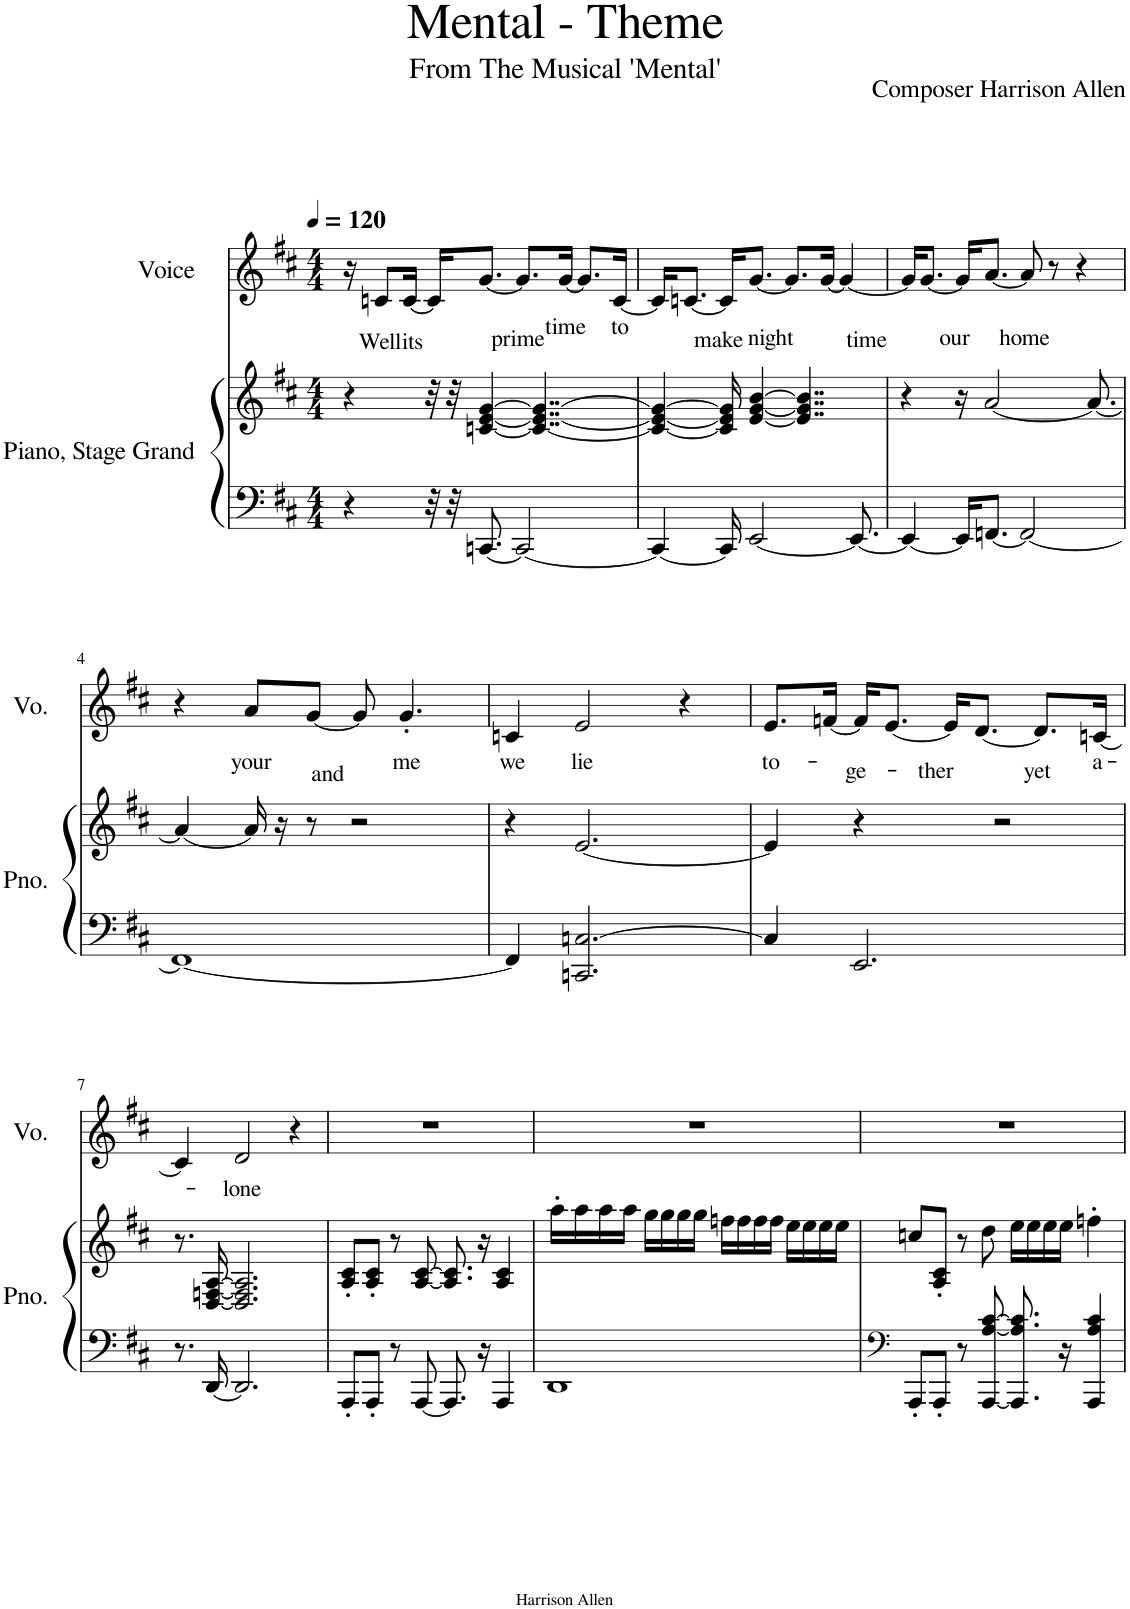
**kern	**kern	**kern	**text
*part2	*part2	*part1	*part1
*staff3	*staff2	*staff1	*staff1
*I"Piano, Stage Grand	*	*I"Voice	*
*I'Pno.	*	*I'Vo.	*
*clefF4	*clefG2	*clefG2	*
*k[f#c#]	*k[f#c#]	*k[f#c#]	*
*M4/4	*M4/4	*M4/4	*
*MM120	*MM120	*MM120	*
=1	=1	=1	=1
4r	4r	16r	.
!	!	!	!LO:LY:b
.	.	8cn/L	Well
!	!	!	!LO:LY:b
.	.	[16c/Jk	its
32r	32r	16c/KL]	.
32r	32r	.	.
!	!	!	!LO:LY:b
[8.CCn/	[4cn/ [4e/ [4g/	[8.g/J	prime
2CC/_	.	8.g/L]	.
.	4..c/_ 4..e/_ 4..g/_	.	.
!	!	!	!LO:LY:b
.	.	[16g/Jk	time
.	.	8.g/L]	.
!	!	!	!LO:LY:b
.	.	[16c/Jk	to
=2	=2	=2	=2
4CC/_	4c/_ 4e/_ 4g/_	16c/KL]	.
!	!	!	!LO:LY:b
.	.	[8.cn/J	make
16CC/]	16c/] 16e/] 16g/]	16c/KL]	.
!	!	!	!LO:LY:b
[2EE/	[4e/ [4g/ [4b/	[8.g/J	night
.	.	8.g/L]	.
.	4..e/] 4..g/] 4..b/]	.	.
!	!	!	!LO:LY:b
.	.	[16g/Jk	time
.	.	4g/_	.
8.EE/_	.	.	.
=3	=3	=3	=3
4EE/_	4r	16g/KL]	.
!	!	!	!LO:LY:b
.	.	[8.g/J	our
16EE/KL]	16r	16g/KL]	.
!	!	!	!LO:LY:b
[8.FFn/J	[2a/	[8.a/J	home
2FF/_	.	8a/]	.
.	.	8r	.
.	.	4r	.
.	8.a/_	.	.
!!LO:LB:g=z
=4	=4	=4	=4
1FF_	4a/_	4r	.
!	!	!	!LO:LY:b
.	16a/]	8a/L	your
.	16r	.	.
!	!	!	!LO:LY:b
.	8r	[8g/J	and
.	2r	8g/]	.
!	!	!	!LO:LY:b
.	.	4.g'/	me
=5	=5	=5	=5
!	!	!	!LO:LY:b
4FF/]	4r	4cn/	we
!	!	!	!LO:LY:b
2.CCn/ [2.Cn/	[2.e/	2e/	lie
.	.	4r	.
=6	=6	=6	=6
!	!	!	!LO:LY:b
4C/]	4e/]	8.e/L	to-
!	!	!	!LO:LY:b
.	.	[16fn/Jk	-ge-
2.EE/	4r	16f/KL]	.
!	!	!	!LO:LY:b
.	.	[8.e/J	ther
.	2r	16e/KL]	.
!	!	!	!LO:LY:b
.	.	[8.d/J	yet
.	.	8.d/L]	.
!	!	!	!LO:LY:b
.	.	[16cn/Jk	a-
!!LO:LB:g=z
=7	=7	=7	=7
8.r	8.r	4c/]	.
[16DD/	[16D/ [16Fn/ [16A/	.	.
!	!	!	!LO:LY:b
2.DD/]	2.D/] 2.F/] 2.A/]	2d/	-lone
.	.	4r	.
=8	=8	=8	=8
8AAA'/L	8A/' 8c#/'L	1r	.
8AAA'/J	8A/' 8c#/'J	.	.
8r	8r	.	.
[8AAA/	[8A/ [8c#/	.	.
8.AAA/]	8.A/] 8.c#/]	.	.
16r	16r	.	.
4AAA/	4A/ 4c#/	.	.
=9	=9	=9	=9
1DD	16aa'\LL	1r	.
.	16aa\	.	.
.	16aa\	.	.
.	16aa\JJ	.	.
.	16gg\LL	.	.
.	16gg\	.	.
.	16gg\	.	.
.	16gg\JJ	.	.
.	16ffn\LL	.	.
.	16ff\	.	.
.	16ff\	.	.
.	16ff\JJ	.	.
.	16ee\LL	.	.
.	16ee\	.	.
.	16ee\	.	.
.	16ee\JJ	.	.
=10	=10	=10	=10
*clefF4	*	*	*
8AAA'/L	8ccn/L	1r	.
8AAA'/J	8A/' 8c#/'J	.	.
8r	8r	.	.
[8AAA/ [8A/ [8c#/	8dd\	.	.
8.AAA/] 8.A/] 8.c#/]	16ee\LL	.	.
.	16ee\	.	.
.	16ee\	.	.
16r	16ee\JJ	.	.
4AAA/ 4A/ 4c#/	4ffn'\	.	.
=	=	=	=
*-	*-	*-	*-
